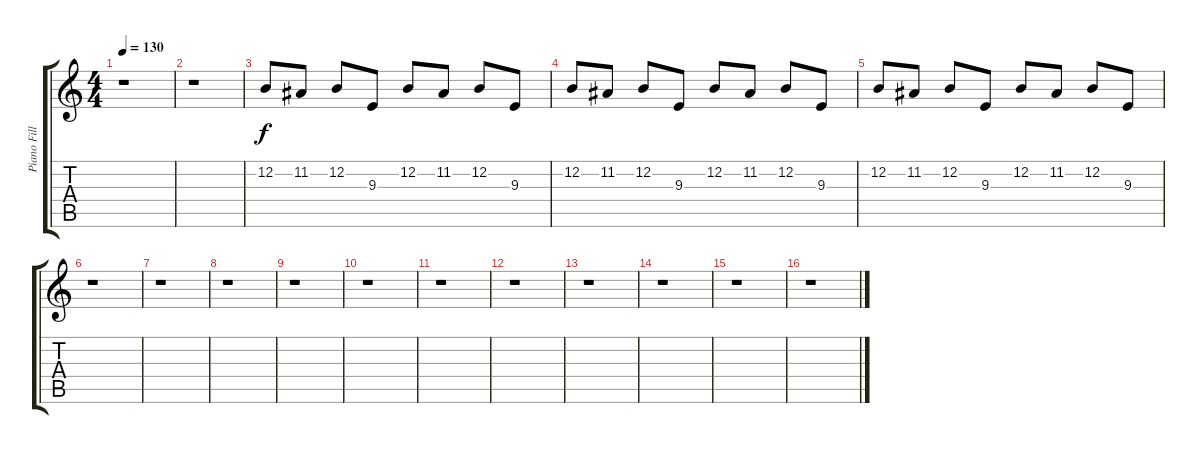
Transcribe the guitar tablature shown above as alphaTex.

\track ("Piano Fills" "Piano Fill") {instrument brightacousticpiano}
\staff {score tabs}
\tuning (E4 B3 G3 D3 A2 E2) {hide}
\ts (4 4)
\tempo 130
\clef g2
\ks c
r.1{dy f} |
r.1 |
12.2.8 11.2.8 12.2.8 9.3.8 12.2.8 11.2.8 12.2.8 9.3.8 |
12.2.8 11.2.8 12.2.8 9.3.8 12.2.8 11.2.8 12.2.8 9.3.8 |
12.2.8 11.2.8 12.2.8 9.3.8 12.2.8 11.2.8 12.2.8 9.3.8 |
r.1 |
r.1 |
r.1 |
r.1 |
r.1 |
r.1 |
r.1 |
r.1 |
r.1 |
r.1 |
r.1
